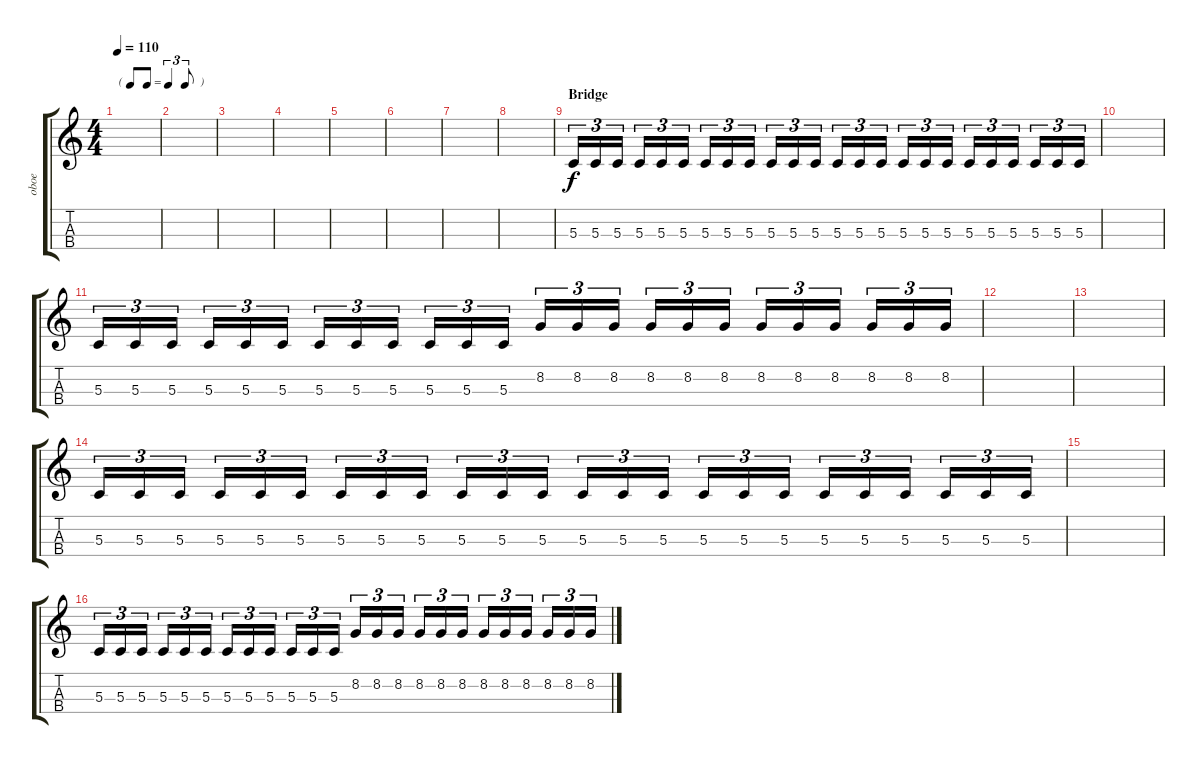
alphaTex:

\track ("oboe" "oboe") {instrument oboe}
\staff {score tabs}
\tuning (E4 B3 G3 D3) {hide}
\ts (4 4)
\tf triplet8th
\tempo 110
\clef g2
\ks c
|
|
|
|
|
|
|
|
\section ("" "Bridge")
5.3.16{tu (3 2)} 5.3.16{tu (3 2)} 5.3.16{tu (3 2)} 5.3.16{tu (3 2)} 5.3.16{tu (3 2)} 5.3.16{tu (3 2)} 5.3.16{tu (3 2)} 5.3.16{tu (3 2)} 5.3.16{tu (3 2)} 5.3.16{tu (3 2)} 5.3.16{tu (3 2)} 5.3.16{tu (3 2)} 5.3.16{tu (3 2)} 5.3.16{tu (3 2)} 5.3.16{tu (3 2)} 5.3.16{tu (3 2)} 5.3.16{tu (3 2)} 5.3.16{tu (3 2)} 5.3.16{tu (3 2)} 5.3.16{tu (3 2)} 5.3.16{tu (3 2)} 5.3.16{tu (3 2)} 5.3.16{tu (3 2)} 5.3.16{tu (3 2)} |
|
5.3.16{tu (3 2)} 5.3.16{tu (3 2)} 5.3.16{tu (3 2)} 5.3.16{tu (3 2)} 5.3.16{tu (3 2)} 5.3.16{tu (3 2)} 5.3.16{tu (3 2)} 5.3.16{tu (3 2)} 5.3.16{tu (3 2)} 5.3.16{tu (3 2)} 5.3.16{tu (3 2)} 5.3.16{tu (3 2)} 8.2.16{tu (3 2)} 8.2.16{tu (3 2)} 8.2.16{tu (3 2)} 8.2.16{tu (3 2)} 8.2.16{tu (3 2)} 8.2.16{tu (3 2)} 8.2.16{tu (3 2)} 8.2.16{tu (3 2)} 8.2.16{tu (3 2)} 8.2.16{tu (3 2)} 8.2.16{tu (3 2)} 8.2.16{tu (3 2)} |
|
|
5.3.16{tu (3 2)} 5.3.16{tu (3 2)} 5.3.16{tu (3 2)} 5.3.16{tu (3 2)} 5.3.16{tu (3 2)} 5.3.16{tu (3 2)} 5.3.16{tu (3 2)} 5.3.16{tu (3 2)} 5.3.16{tu (3 2)} 5.3.16{tu (3 2)} 5.3.16{tu (3 2)} 5.3.16{tu (3 2)} 5.3.16{tu (3 2)} 5.3.16{tu (3 2)} 5.3.16{tu (3 2)} 5.3.16{tu (3 2)} 5.3.16{tu (3 2)} 5.3.16{tu (3 2)} 5.3.16{tu (3 2)} 5.3.16{tu (3 2)} 5.3.16{tu (3 2)} 5.3.16{tu (3 2)} 5.3.16{tu (3 2)} 5.3.16{tu (3 2)} |
|
5.3.16{tu (3 2)} 5.3.16{tu (3 2)} 5.3.16{tu (3 2)} 5.3.16{tu (3 2)} 5.3.16{tu (3 2)} 5.3.16{tu (3 2)} 5.3.16{tu (3 2)} 5.3.16{tu (3 2)} 5.3.16{tu (3 2)} 5.3.16{tu (3 2)} 5.3.16{tu (3 2)} 5.3.16{tu (3 2)} 8.2.16{tu (3 2)} 8.2.16{tu (3 2)} 8.2.16{tu (3 2)} 8.2.16{tu (3 2)} 8.2.16{tu (3 2)} 8.2.16{tu (3 2)} 8.2.16{tu (3 2)} 8.2.16{tu (3 2)} 8.2.16{tu (3 2)} 8.2.16{tu (3 2)} 8.2.16{tu (3 2)} 8.2.16{tu (3 2)}
